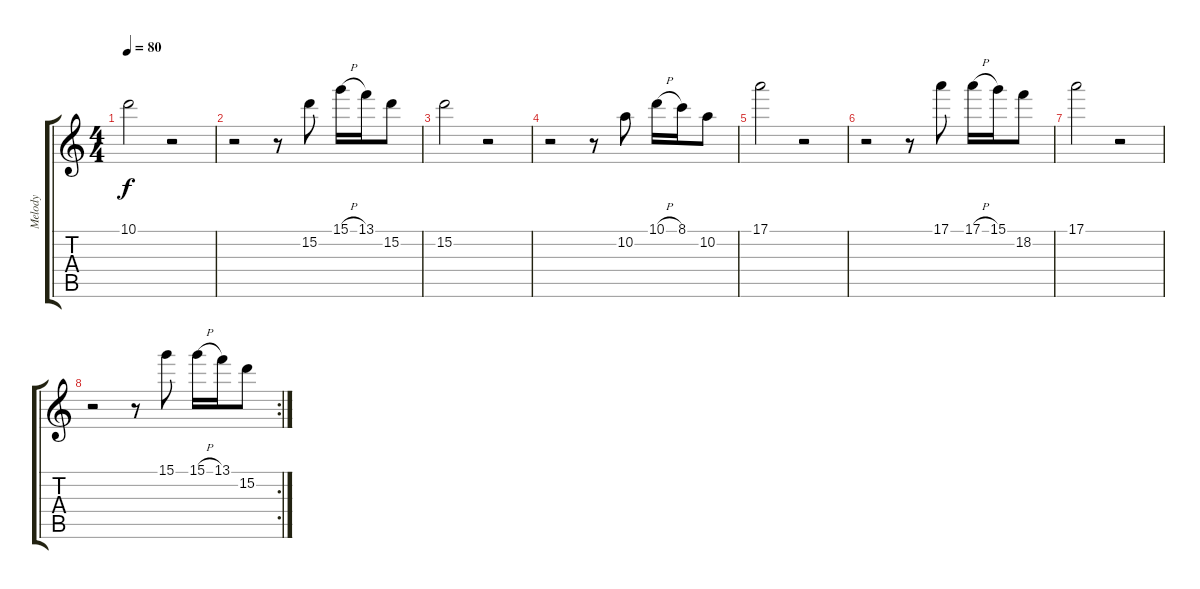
\track ("Melody" "Melody") {instrument acousticguitarsteel}
\staff {score tabs}
\tuning (E4 B3 G3 D3 A2 E2) {hide}
\ts (4 4)
\tempo 80
\clef g2
\ks c
10.1.2{dy f} r.2 |
r.2 r.8 15.2.8 15.1{h}.16 13.1.16 15.2.8 |
15.2.2 r.2 |
r.2 r.8 10.2.8 10.1{h}.16 8.1.16 10.2.8 |
17.1.2 r.2 |
r.2 r.8 17.1.8 17.1{h}.16 15.1.16 18.2.8 |
17.1.2 r.2 |
\rc 2
r.2 r.8 15.1.8 15.1{h}.16 13.1.16 15.2.8
